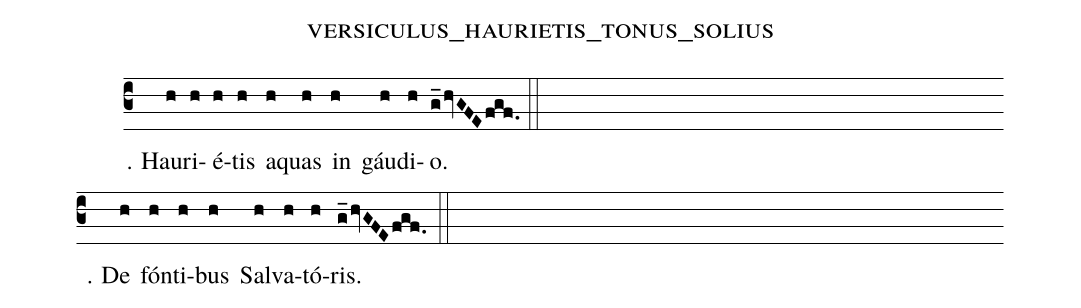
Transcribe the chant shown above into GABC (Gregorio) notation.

name:versiculus_haurietis_tonus_solius;
%%
(c3)℣. Hau(h)ri(h)é(h)tis(h) a(h)quas(h) in(h) gáu(h)di(h)o.(g_hvGFEfgf.) (::) (Z-) ℟. De(h) fón(h)ti(h)bus(h) Sal(h)va(h)tó(h)ris.(g_hvGFEfgf.) (::)
